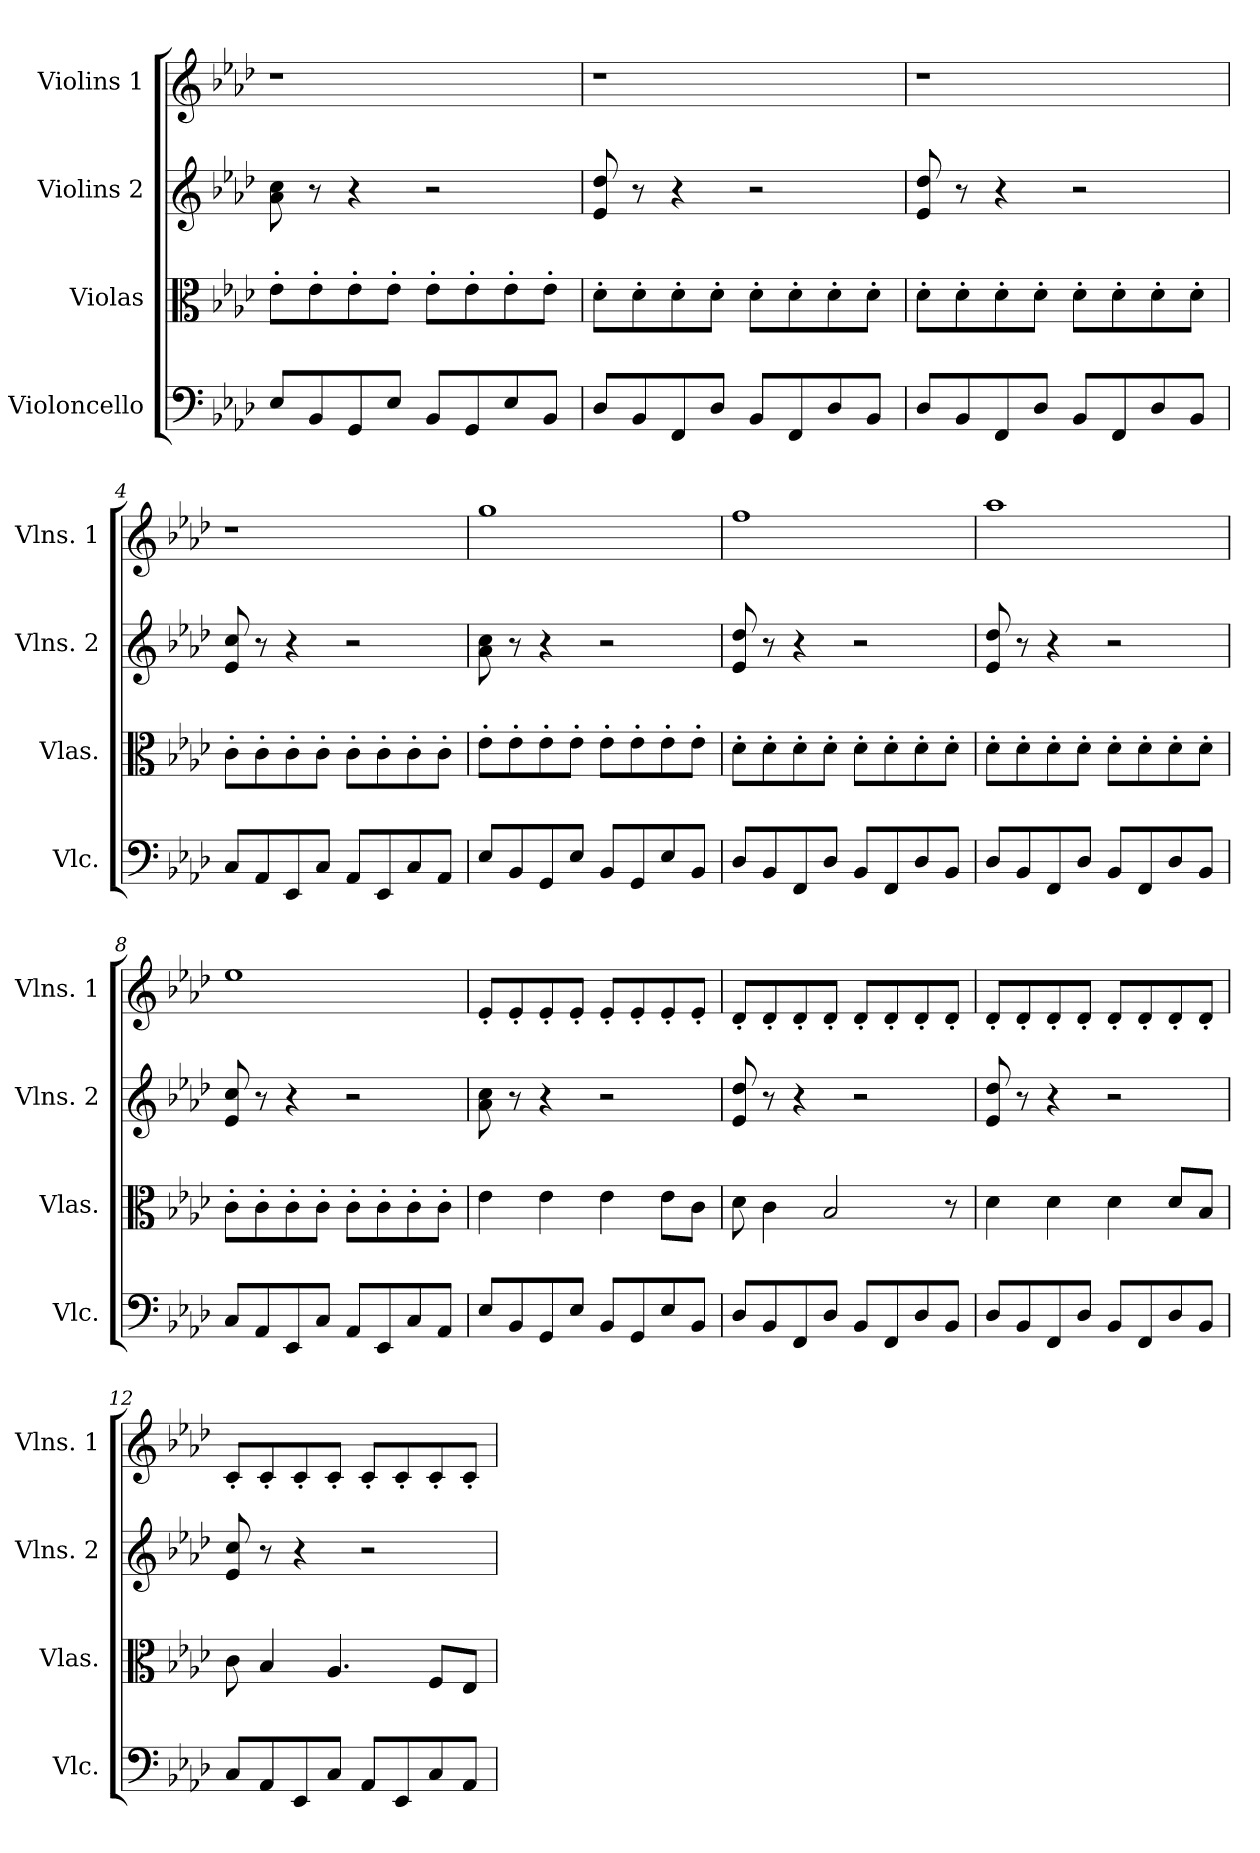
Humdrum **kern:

**kern	**kern	**kern	**kern
*part4	*part3	*part2	*part1
*staff4	*staff3	*staff2	*staff1
*I"Violoncello	*I"Violas	*I"Violins 2	*I"Violins 1
*I'Vlc.	*I'Vlas.	*I'Vlns. 2	*I'Vlns. 1
*clefF4	*clefC3	*clefG2	*clefG2
*k[b-e-a-d-]	*k[b-e-a-d-]	*k[b-e-a-d-]	*k[b-e-a-d-]
*A-:	*A-:	*A-:	*A-:
=1	=1	=1	=1
8E-/L	8e-'\L	8a-\ 8cc\	1r
8BB-/	8e-'\	8r	.
8GG/	8e-'\	4r	.
8E-/J	8e-'\J	.	.
8BB-/L	8e-'\L	2r	.
8GG/	8e-'\	.	.
8E-/	8e-'\	.	.
8BB-/J	8e-'\J	.	.
=2	=2	=2	=2
8D-/L	8d-'\L	8e-/ 8dd-/	1r
8BB-/	8d-'\	8r	.
8FF/	8d-'\	4r	.
8D-/J	8d-'\J	.	.
8BB-/L	8d-'\L	2r	.
8FF/	8d-'\	.	.
8D-/	8d-'\	.	.
8BB-/J	8d-'\J	.	.
=3	=3	=3	=3
8D-/L	8d-'\L	8e-/ 8dd-/	1r
8BB-/	8d-'\	8r	.
8FF/	8d-'\	4r	.
8D-/J	8d-'\J	.	.
8BB-/L	8d-'\L	2r	.
8FF/	8d-'\	.	.
8D-/	8d-'\	.	.
8BB-/J	8d-'\J	.	.
=4	=4	=4	=4
8C/L	8c'\L	8e-/ 8cc/	1r
8AA-/	8c'\	8r	.
8EE-/	8c'\	4r	.
8C/J	8c'\J	.	.
8AA-/L	8c'\L	2r	.
8EE-/	8c'\	.	.
8C/	8c'\	.	.
8AA-/J	8c'\J	.	.
!!LO:LB:g=z
=5	=5	=5	=5
8E-/L	8e-'\L	8a-\ 8cc\	1gg
8BB-/	8e-'\	8r	.
8GG/	8e-'\	4r	.
8E-/J	8e-'\J	.	.
8BB-/L	8e-'\L	2r	.
8GG/	8e-'\	.	.
8E-/	8e-'\	.	.
8BB-/J	8e-'\J	.	.
=6	=6	=6	=6
8D-/L	8d-'\L	8e-/ 8dd-/	1ff
8BB-/	8d-'\	8r	.
8FF/	8d-'\	4r	.
8D-/J	8d-'\J	.	.
8BB-/L	8d-'\L	2r	.
8FF/	8d-'\	.	.
8D-/	8d-'\	.	.
8BB-/J	8d-'\J	.	.
=7	=7	=7	=7
8D-/L	8d-'\L	8e-/ 8dd-/	1aa-
8BB-/	8d-'\	8r	.
8FF/	8d-'\	4r	.
8D-/J	8d-'\J	.	.
8BB-/L	8d-'\L	2r	.
8FF/	8d-'\	.	.
8D-/	8d-'\	.	.
8BB-/J	8d-'\J	.	.
=8	=8	=8	=8
8C/L	8c'\L	8e-/ 8cc/	1ee-
8AA-/	8c'\	8r	.
8EE-/	8c'\	4r	.
8C/J	8c'\J	.	.
8AA-/L	8c'\L	2r	.
8EE-/	8c'\	.	.
8C/	8c'\	.	.
8AA-/J	8c'\J	.	.
!!LO:PB:g=z
=9	=9	=9	=9
8E-/L	4e-\	8a-\ 8cc\	8e-'/L
8BB-/	.	8r	8e-'/
8GG/	4e-\	4r	8e-'/
8E-/J	.	.	8e-'/J
8BB-/L	4e-\	2r	8e-'/L
8GG/	.	.	8e-'/
8E-/	8e-\L	.	8e-'/
8BB-/J	8c\J	.	8e-'/J
=10	=10	=10	=10
8D-/L	8d-\	8e-/ 8dd-/	8d-'/L
8BB-/	4c\	8r	8d-'/
8FF/	.	4r	8d-'/
8D-/J	2B-/	.	8d-'/J
8BB-/L	.	2r	8d-'/L
8FF/	.	.	8d-'/
8D-/	.	.	8d-'/
8BB-/J	8r	.	8d-'/J
=11	=11	=11	=11
8D-/L	4d-\	8e-/ 8dd-/	8d-'/L
8BB-/	.	8r	8d-'/
8FF/	4d-\	4r	8d-'/
8D-/J	.	.	8d-'/J
8BB-/L	4d-\	2r	8d-'/L
8FF/	.	.	8d-'/
8D-/	8d-/L	.	8d-'/
8BB-/J	8B-/J	.	8d-'/J
=12	=12	=12	=12
8C/L	8c\	8e-/ 8cc/	8c'/L
8AA-/	4B-/	8r	8c'/
8EE-/	.	4r	8c'/
8C/J	4.A-/	.	8c'/J
8AA-/L	.	2r	8c'/L
8EE-/	.	.	8c'/
8C/	8F/L	.	8c'/
8AA-/J	8E-/J	.	8c'/J
=	=	=	=
*-	*-	*-	*-
